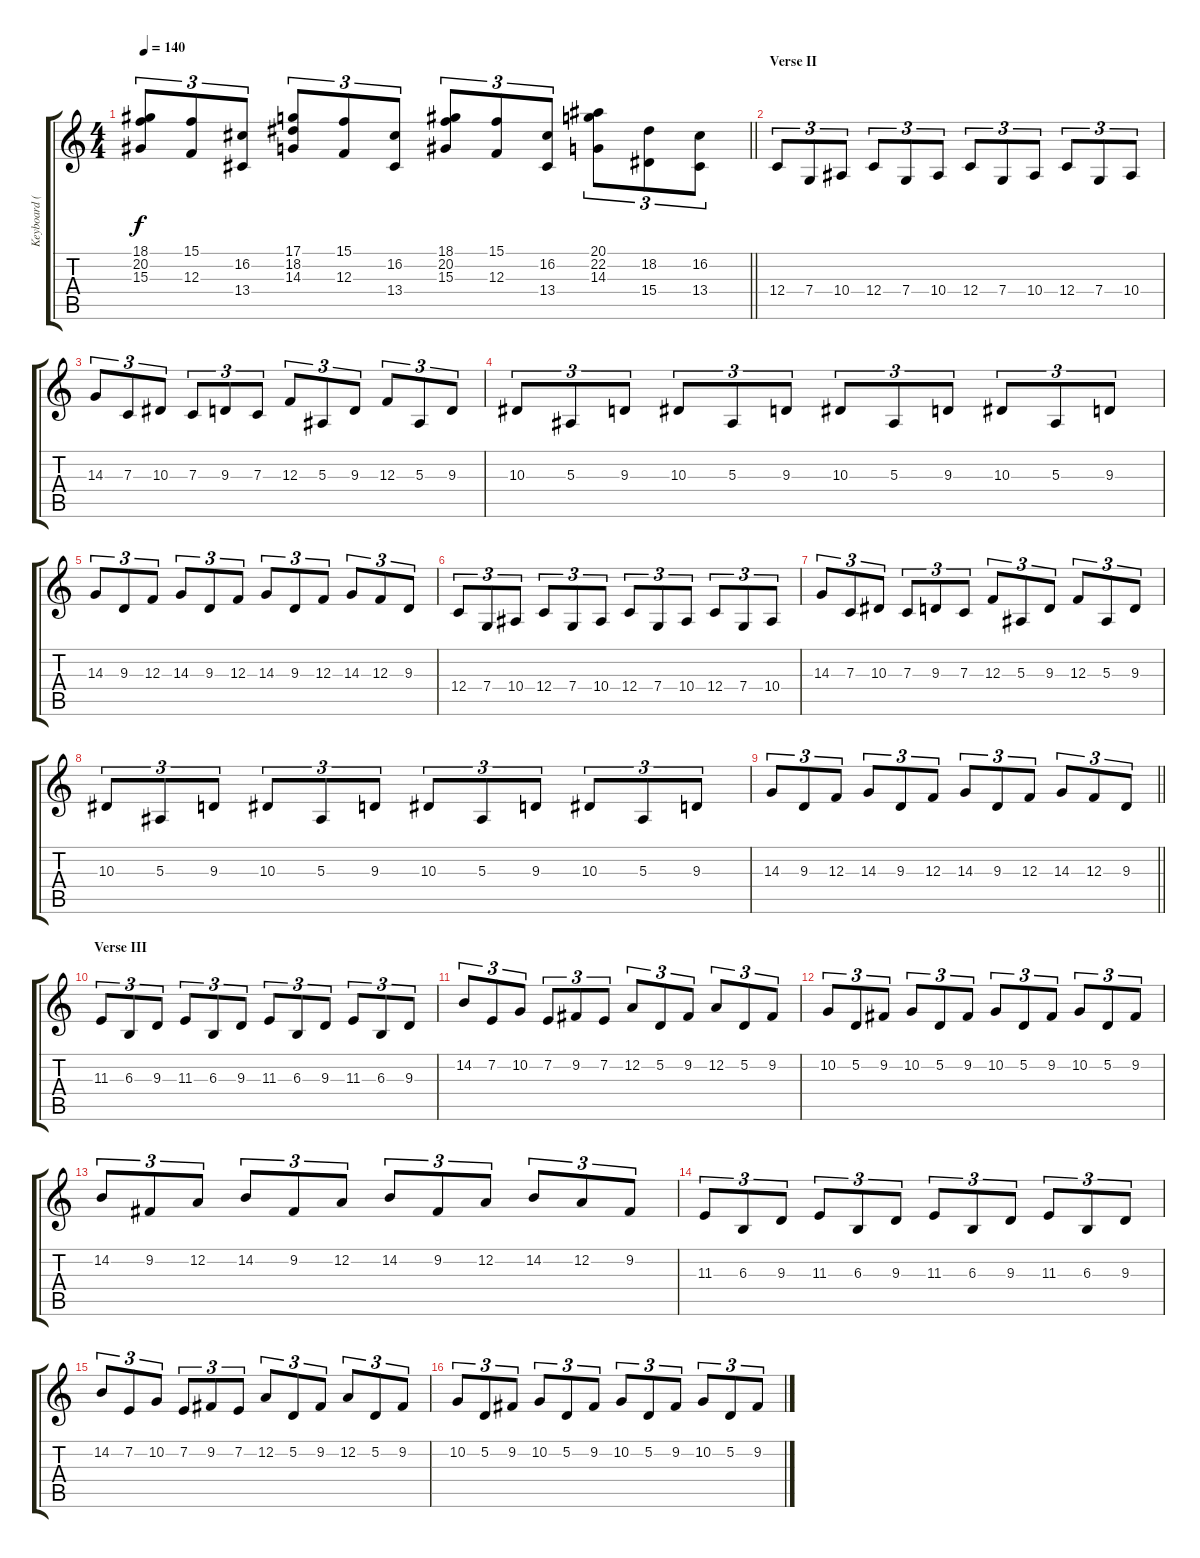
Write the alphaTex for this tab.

\track ("Keyboard (Lead)" "Keyboard (") {instrument musicbox}
\staff {score tabs}
\tuning (D4 A3 F3 C3 G2 C2) {hide}
\ts (4 4)
\tempo 140
\clef g2
\barLineRight lightlight
\ks c
(18.1 20.2 15.3).8{tu (3 2) dy f} (15.1 12.3).8{tu (3 2)} (16.2 13.4).8{tu (3 2)} (17.1 18.2 14.3).8{tu (3 2)} (15.1 12.3).8{tu (3 2)} (16.2 13.4).8{tu (3 2)} (18.1 20.2 15.3).8{tu (3 2)} (15.1 12.3).8{tu (3 2)} (16.2 13.4).8{tu (3 2)} (20.1 22.2 14.3).8{tu (3 2)} (18.2 15.4).8{tu (3 2)} (16.2 13.4).8{tu (3 2)} |
\section ("" "Verse II")
12.4.8{tu (3 2) volume 10 balance 8 instrument lead2sawtooth} 7.4.8{tu (3 2)} 10.4.8{tu (3 2)} 12.4.8{tu (3 2)} 7.4.8{tu (3 2)} 10.4.8{tu (3 2)} 12.4.8{tu (3 2)} 7.4.8{tu (3 2)} 10.4.8{tu (3 2)} 12.4.8{tu (3 2)} 7.4.8{tu (3 2)} 10.4.8{tu (3 2)} |
14.3.8{tu (3 2)} 7.3.8{tu (3 2)} 10.3.8{tu (3 2)} 7.3.8{tu (3 2)} 9.3.8{tu (3 2)} 7.3.8{tu (3 2)} 12.3.8{tu (3 2)} 5.3.8{tu (3 2)} 9.3.8{tu (3 2)} 12.3.8{tu (3 2)} 5.3.8{tu (3 2)} 9.3.8{tu (3 2)} |
10.3.8{tu (3 2)} 5.3.8{tu (3 2)} 9.3.8{tu (3 2)} 10.3.8{tu (3 2)} 5.3.8{tu (3 2)} 9.3.8{tu (3 2)} 10.3.8{tu (3 2)} 5.3.8{tu (3 2)} 9.3.8{tu (3 2)} 10.3.8{tu (3 2)} 5.3.8{tu (3 2)} 9.3.8{tu (3 2)} |
14.3.8{tu (3 2)} 9.3.8{tu (3 2)} 12.3.8{tu (3 2)} 14.3.8{tu (3 2)} 9.3.8{tu (3 2)} 12.3.8{tu (3 2)} 14.3.8{tu (3 2)} 9.3.8{tu (3 2)} 12.3.8{tu (3 2)} 14.3.8{tu (3 2)} 12.3.8{tu (3 2)} 9.3.8{tu (3 2)} |
12.4.8{tu (3 2)} 7.4.8{tu (3 2)} 10.4.8{tu (3 2)} 12.4.8{tu (3 2)} 7.4.8{tu (3 2)} 10.4.8{tu (3 2)} 12.4.8{tu (3 2)} 7.4.8{tu (3 2)} 10.4.8{tu (3 2)} 12.4.8{tu (3 2)} 7.4.8{tu (3 2)} 10.4.8{tu (3 2)} |
14.3.8{tu (3 2)} 7.3.8{tu (3 2)} 10.3.8{tu (3 2)} 7.3.8{tu (3 2)} 9.3.8{tu (3 2)} 7.3.8{tu (3 2)} 12.3.8{tu (3 2)} 5.3.8{tu (3 2)} 9.3.8{tu (3 2)} 12.3.8{tu (3 2)} 5.3.8{tu (3 2)} 9.3.8{tu (3 2)} |
10.3.8{tu (3 2)} 5.3.8{tu (3 2)} 9.3.8{tu (3 2)} 10.3.8{tu (3 2)} 5.3.8{tu (3 2)} 9.3.8{tu (3 2)} 10.3.8{tu (3 2)} 5.3.8{tu (3 2)} 9.3.8{tu (3 2)} 10.3.8{tu (3 2)} 5.3.8{tu (3 2)} 9.3.8{tu (3 2)} |
\barLineRight lightlight
14.3.8{tu (3 2)} 9.3.8{tu (3 2)} 12.3.8{tu (3 2)} 14.3.8{tu (3 2)} 9.3.8{tu (3 2)} 12.3.8{tu (3 2)} 14.3.8{tu (3 2)} 9.3.8{tu (3 2)} 12.3.8{tu (3 2)} 14.3.8{tu (3 2)} 12.3.8{tu (3 2)} 9.3.8{tu (3 2)} |
\section ("" "Verse III")
11.3.8{tu (3 2)} 6.3.8{tu (3 2)} 9.3.8{tu (3 2)} 11.3.8{tu (3 2)} 6.3.8{tu (3 2)} 9.3.8{tu (3 2)} 11.3.8{tu (3 2)} 6.3.8{tu (3 2)} 9.3.8{tu (3 2)} 11.3.8{tu (3 2)} 6.3.8{tu (3 2)} 9.3.8{tu (3 2)} |
14.2.8{tu (3 2)} 7.2.8{tu (3 2)} 10.2.8{tu (3 2)} 7.2.8{tu (3 2)} 9.2.8{tu (3 2)} 7.2.8{tu (3 2)} 12.2.8{tu (3 2)} 5.2.8{tu (3 2)} 9.2.8{tu (3 2)} 12.2.8{tu (3 2)} 5.2.8{tu (3 2)} 9.2.8{tu (3 2)} |
10.2.8{tu (3 2)} 5.2.8{tu (3 2)} 9.2.8{tu (3 2)} 10.2.8{tu (3 2)} 5.2.8{tu (3 2)} 9.2.8{tu (3 2)} 10.2.8{tu (3 2)} 5.2.8{tu (3 2)} 9.2.8{tu (3 2)} 10.2.8{tu (3 2)} 5.2.8{tu (3 2)} 9.2.8{tu (3 2)} |
14.2.8{tu (3 2)} 9.2.8{tu (3 2)} 12.2.8{tu (3 2)} 14.2.8{tu (3 2)} 9.2.8{tu (3 2)} 12.2.8{tu (3 2)} 14.2.8{tu (3 2)} 9.2.8{tu (3 2)} 12.2.8{tu (3 2)} 14.2.8{tu (3 2)} 12.2.8{tu (3 2)} 9.2.8{tu (3 2)} |
11.3.8{tu (3 2)} 6.3.8{tu (3 2)} 9.3.8{tu (3 2)} 11.3.8{tu (3 2)} 6.3.8{tu (3 2)} 9.3.8{tu (3 2)} 11.3.8{tu (3 2)} 6.3.8{tu (3 2)} 9.3.8{tu (3 2)} 11.3.8{tu (3 2)} 6.3.8{tu (3 2)} 9.3.8{tu (3 2)} |
14.2.8{tu (3 2)} 7.2.8{tu (3 2)} 10.2.8{tu (3 2)} 7.2.8{tu (3 2)} 9.2.8{tu (3 2)} 7.2.8{tu (3 2)} 12.2.8{tu (3 2)} 5.2.8{tu (3 2)} 9.2.8{tu (3 2)} 12.2.8{tu (3 2)} 5.2.8{tu (3 2)} 9.2.8{tu (3 2)} |
10.2.8{tu (3 2)} 5.2.8{tu (3 2)} 9.2.8{tu (3 2)} 10.2.8{tu (3 2)} 5.2.8{tu (3 2)} 9.2.8{tu (3 2)} 10.2.8{tu (3 2)} 5.2.8{tu (3 2)} 9.2.8{tu (3 2)} 10.2.8{tu (3 2)} 5.2.8{tu (3 2)} 9.2.8{tu (3 2)}
